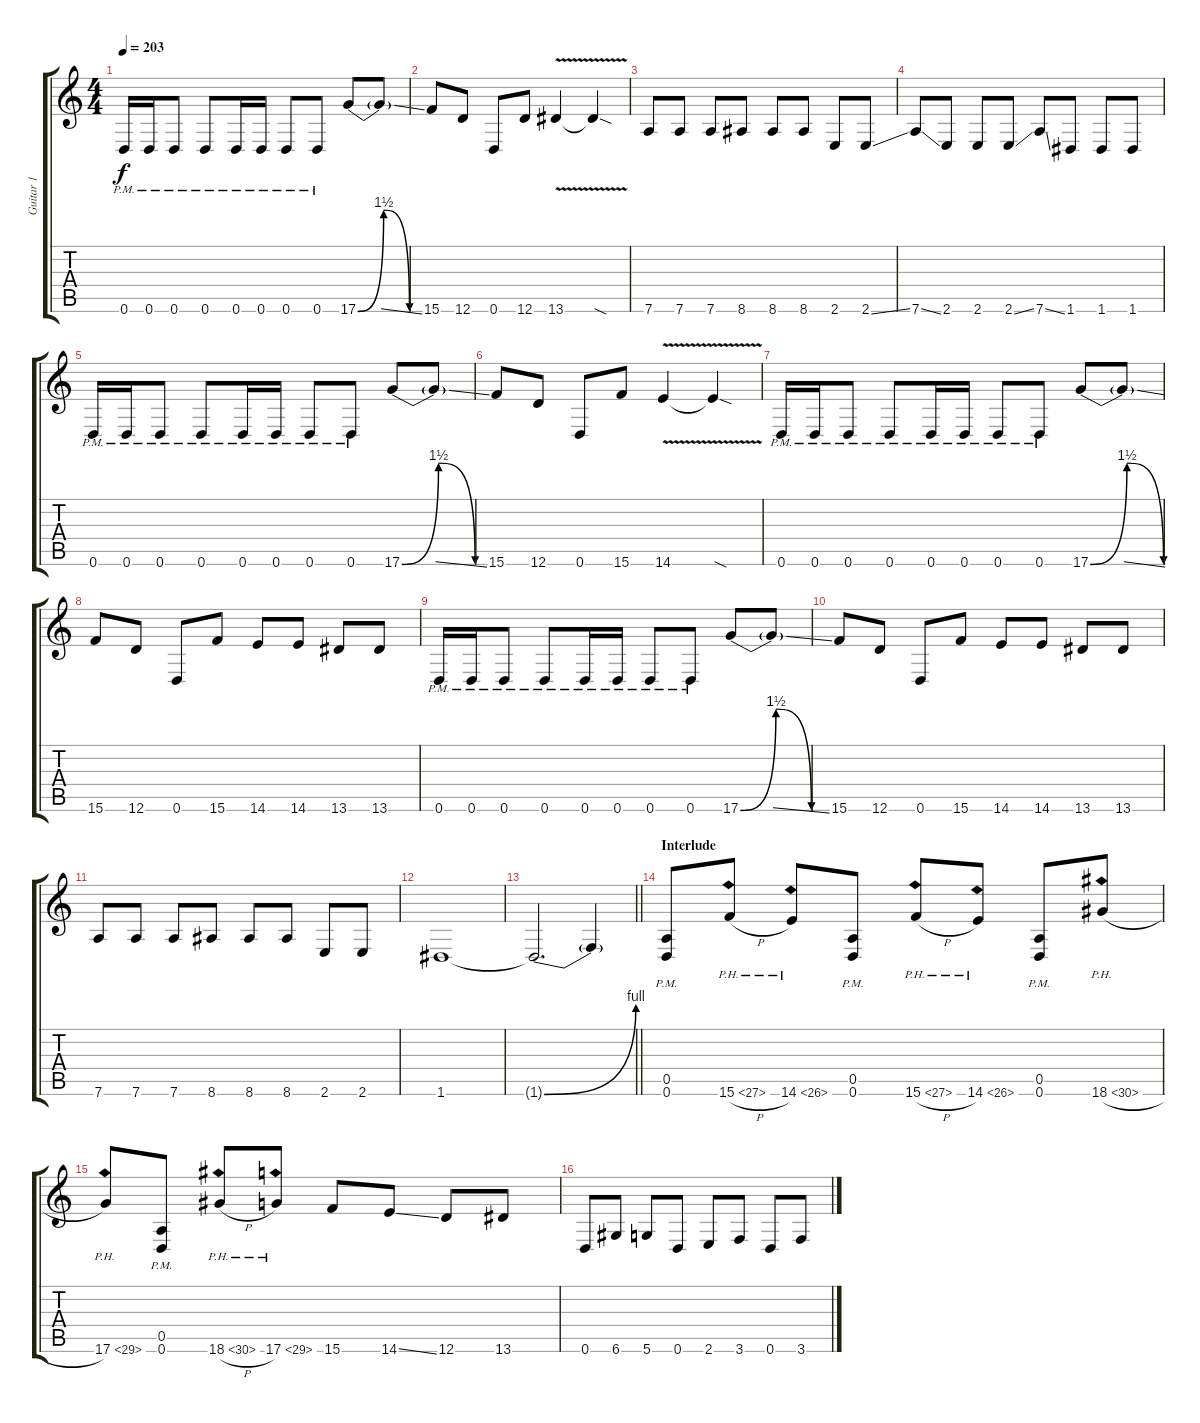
\track ("Guitar 1" "Guitar 1") {instrument distortionguitar}
\staff {score tabs}
\tuning (E4 B3 G3 D3 A2 D2) {hide}
\ts (4 4)
\tempo 203
\clef g2
\ks c
0.6{pm}.16{dy f} 0.6{pm}.16 0.6{pm}.8 0.6{pm}.8 0.6{pm}.16 0.6{pm}.16 0.6{pm}.8 0.6{pm}.8 17.6{be (bendrelease 0 0 15 6 15 6 60 0)}.8 17.6{ss t}.8 |
15.6.8 12.6.8 0.6.8 12.6.8 13.6{v}.4 13.6{sod t}.4 |
7.6.8 7.6.8 7.6.8 8.6.8 8.6.8 8.6.8 2.6.8 2.6{ss}.8 |
7.6{ss}.8 2.6.8 2.6.8 2.6{ss}.8 7.6{ss}.8 1.6.8 1.6.8 1.6.8 |
0.6{pm}.16 0.6{pm}.16 0.6{pm}.8 0.6{pm}.8 0.6{pm}.16 0.6{pm}.16 0.6{pm}.8 0.6{pm}.8 17.6{be (bendrelease 0 0 15 6 15 6 60 0)}.8 17.6{ss t}.8 |
15.6.8 12.6.8 0.6.8 15.6.8 14.6{v}.4 14.6{sod t}.4 |
0.6{pm}.16 0.6{pm}.16 0.6{pm}.8 0.6{pm}.8 0.6{pm}.16 0.6{pm}.16 0.6{pm}.8 0.6{pm}.8 17.6{be (bendrelease 0 0 15 6 15 6 60 0)}.8 17.6{ss t}.8 |
15.6.8 12.6.8 0.6.8 15.6.8 14.6.8 14.6.8 13.6.8 13.6.8 |
0.6{pm}.16 0.6{pm}.16 0.6{pm}.8 0.6{pm}.8 0.6{pm}.16 0.6{pm}.16 0.6{pm}.8 0.6{pm}.8 17.6{be (bendrelease 0 0 15 6 15 6 60 0)}.8 17.6{ss t}.8 |
15.6.8 12.6.8 0.6.8 15.6.8 14.6.8 14.6.8 13.6.8 13.6.8 |
7.6.8 7.6.8 7.6.8 8.6.8 8.6.8 8.6.8 2.6.8 2.6.8 |
1.6.1 |
\barLineRight lightlight
1.6{be (bend 0 0 60 4) t}.2{d} 1.6{t}.4 |
\section ("" "Interlude")
(0.5 0.6{pm}).8 15.6{ph 12 h}.8 14.6{ph 12}.8 (0.5 0.6{pm}).8 15.6{ph 12 h}.8 14.6{ph 12}.8 (0.5 0.6{pm}).8 18.6{ph 12 h}.8 |
17.6{ph 12}.8 (0.5 0.6{pm}).8 18.6{ph 12 h}.8 17.6{ph 12}.8 15.6.8 14.6{ss}.8 12.6.8 13.6.8 |
0.6.8 6.6.8 5.6.8 0.6.8 2.6.8 3.6.8 0.6.8 3.6.8
